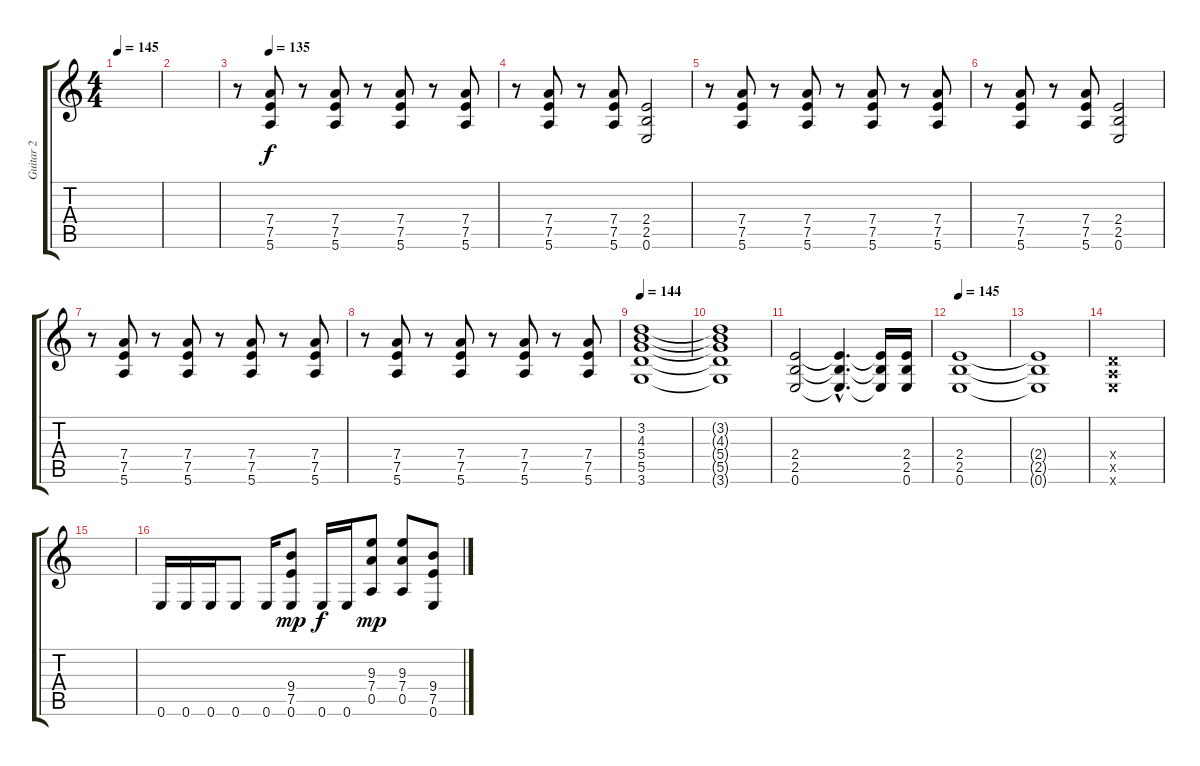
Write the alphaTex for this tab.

\track ("Guitar 2" "Guitar 2") {instrument overdrivenguitar}
\staff {score tabs}
\tuning (E4 B3 G3 D3 A2 E2) {hide}
\ts (4 4)
\tempo 145
\tempo 130
\tempo 145
\clef g2
\ks c
|
|
\tempo (135 0.125)
r.8 (7.4 7.5 5.6).8 r.8 (7.4 7.5 5.6).8 r.8 (7.4 7.5 5.6).8 r.8 (7.4 7.5 5.6).8 |
r.8 (7.4 7.5 5.6).8 r.8 (7.4 7.5 5.6).8 (2.4 2.5 0.6).2 |
r.8 (7.4 7.5 5.6).8 r.8 (7.4 7.5 5.6).8 r.8 (7.4 7.5 5.6).8 r.8 (7.4 7.5 5.6).8 |
r.8 (7.4 7.5 5.6).8 r.8 (7.4 7.5 5.6).8 (2.4 2.5 0.6).2 |
r.8 (7.4 7.5 5.6).8 r.8 (7.4 7.5 5.6).8 r.8 (7.4 7.5 5.6).8 r.8 (7.4 7.5 5.6).8 |
r.8 (7.4 7.5 5.6).8 r.8 (7.4 7.5 5.6).8 r.8 (7.4 7.5 5.6).8 r.8 (7.4 7.5 5.6).8 |
\tempo 144
(3.2 4.3 5.4 5.5 3.6).1 |
(3.2{t} 4.3{t} 5.4{t} 5.5{t} 3.6{t}).1 |
(2.4 2.5 0.6).2 (2.4{hac t} 2.5{hac t} 0.6{hac t}).4{d} (2.4{t} 2.5{t} 0.6{t}).16 (2.4 2.5 0.6).16 |
\tempo 145
(2.4 2.5 0.6).1 |
(2.4{t} 2.5{t} 0.6{t}).1 |
(0.4{x} 0.5{x} 0.6{x}).1 |
|
0.6.16 0.6.16 0.6.16 0.6.8 0.6.16 (9.4 7.5 0.6).8{dy mp} 0.6.16{dy f} 0.6.16 (9.3 7.4 0.5).8{dy mp} (9.3 7.4 0.5).8 (9.4 7.5 0.6).8
